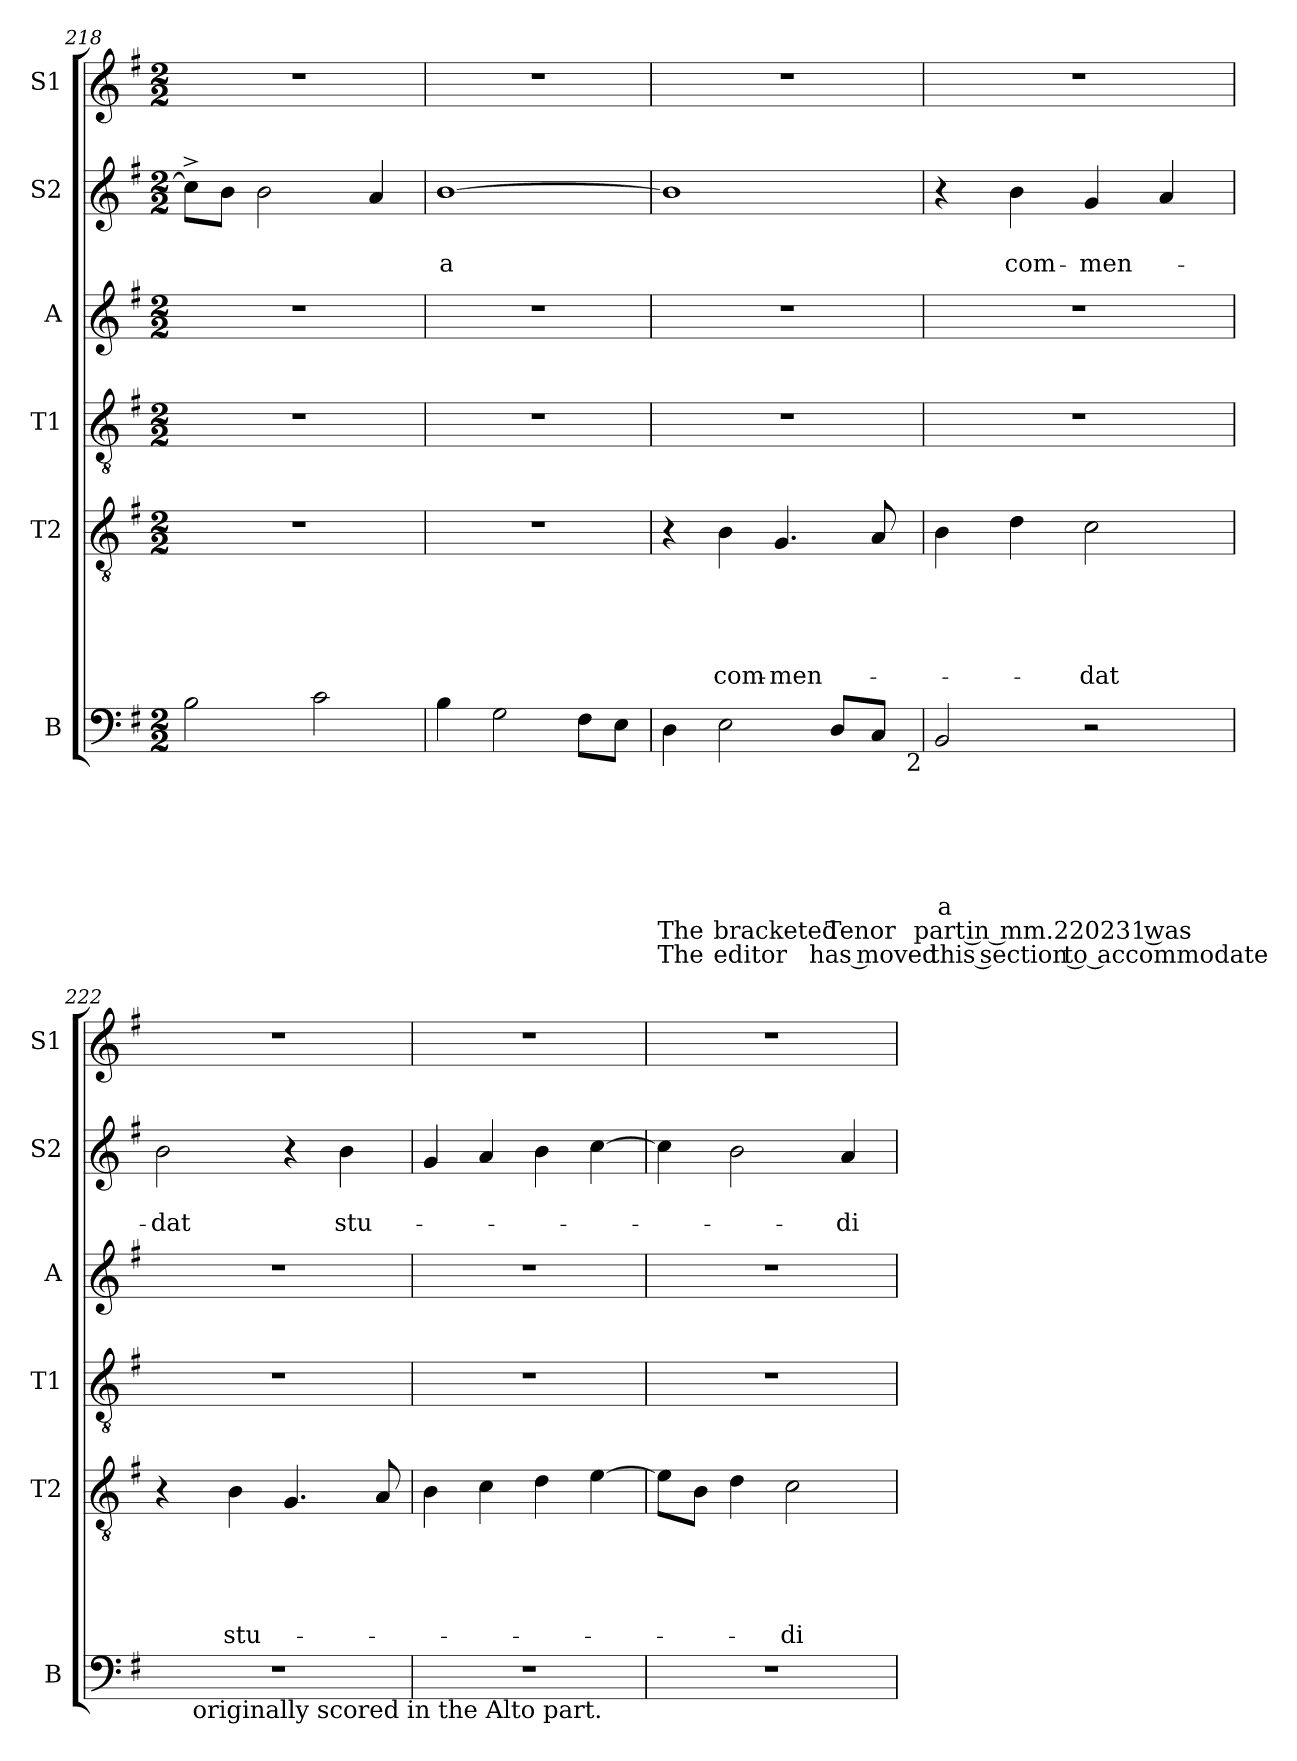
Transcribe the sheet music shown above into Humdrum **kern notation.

**kern	**text	**text	**text	**text	**text	**text	**text	**text	**kern	**text	**text	**text	**text	**text	**kern	**kern	**kern	**text	**text	**kern
*part6	*part6	*part6	*part6	*part6	*part6	*part6	*part6	*part6	*part5	*part5	*part5	*part5	*part5	*part5	*part4	*part3	*part2	*part2	*part2	*part1
*staff6	*staff6	*staff6	*staff6	*staff6	*staff6	*staff6	*staff6	*staff6	*staff5	*staff5	*staff5	*staff5	*staff5	*staff5	*staff4	*staff3	*staff2	*staff2	*staff2	*staff1
*I"B	*	*	*	*	*	*	*	*	*I"T2	*	*	*	*	*	*I"T1	*I"A	*I"S2	*	*	*I"S1
*I'B	*	*	*	*	*	*	*	*	*I'T2	*	*	*	*	*	*I'T1	*I'A	*I'S2	*	*	*I'S1
*clefF4	*	*	*	*	*	*	*	*	*clefGv2	*	*	*	*	*	*clefGv2	*clefG2	*clefG2	*	*	*clefG2
*k[f#]	*	*	*	*	*	*	*	*	*k[f#]	*	*	*	*	*	*k[f#]	*k[f#]	*k[f#]	*	*	*k[f#]
*G:	*	*	*	*	*	*	*	*	*G:	*	*	*	*	*	*G:	*G:	*G:	*	*	*G:
*M2/2	*	*	*	*	*	*	*	*	*M2/2	*	*	*	*	*	*M2/2	*M2/2	*M2/2	*	*	*M2/2
=218	=218	=218	=218	=218	=218	=218	=218	=218	=218	=218	=218	=218	=218	=218	=218	=218	=218	=218	=218	=218
2B\	.	.	.	.	.	.	.	.	1r	.	.	.	.	.	1r	1r	8cc^<\L]	.	.	1r
.	.	.	.	.	.	.	.	.	.	.	.	.	.	.	.	.	8b\J	.	.	.
.	.	.	.	.	.	.	.	.	.	.	.	.	.	.	.	.	2b\	.	.	.
2c\	.	.	.	.	.	.	.	.	.	.	.	.	.	.	.	.	.	.	.	.
.	.	.	.	.	.	.	.	.	.	.	.	.	.	.	.	.	4a/	.	.	.
=219	=219	=219	=219	=219	=219	=219	=219	=219	=219	=219	=219	=219	=219	=219	=219	=219	=219	=219	=219	=219
!	!	!	!	!	!	!	!	!	!	!	!	!	!	!	!	!	!	!	!LO:LY:b:rj	!
4B\	.	.	.	.	.	.	.	.	1r	.	.	.	.	.	1r	1r	[<1b	.	-a	1r
2G\	.	.	.	.	.	.	.	.	.	.	.	.	.	.	.	.	.	.	.	.
8F#\L	.	.	.	.	.	.	.	.	.	.	.	.	.	.	.	.	.	.	.	.
8E\J	.	.	.	.	.	.	.	.	.	.	.	.	.	.	.	.	.	.	.	.
!!LO:LB:g=z
=220	=220	=220	=220	=220	=220	=220	=220	=220	=220	=220	=220	=220	=220	=220	=220	=220	=220	=220	=220	=220
!	!	!	!	!	!	!	!LO:LY:b	!LO:LY:b	!	!	!	!	!	!	!	!	!	!	!	!
*^	*	*	*	*	*	*	*	*	*	*	*	*	*	*	*	*	*	*	*	*
4D\	2ryy	.	.	.	.	.	.	The	The	4r	.	.	.	.	.	1r	1r	1b]	.	.	1r
!	!	!	!	!	!	!	!	!LO:LY:b	!LO:LY:b	!	!	!	!	!	!LO:LY:b	!	!	!	!	!	!
2E\	.	.	.	.	.	.	.	bracketed	editor	4B\	.	.	.	.	com-	.	.	.	.	.	.
!	!	!	!	!	!	!	!	!	!	!	!	!	!	!	!LO:LY:b	!	!	!	!	!	!
.	4...ryy	.	.	.	.	.	.	.	.	4.G/	.	.	.	.	-men-	.	.	.	.	.	.
!	!	!	!	!	!	!	!	!LO:LY:b	!LO:LY:b	!	!	!	!	!	!	!	!	!	!	!	!
8D/L	.	.	.	.	.	.	.	Tenor	has moved	.	.	.	.	.	.	.	.	.	.	.	.
8C/J	.	.	.	.	.	.	.	.	.	8A/	.	.	.	.	.	.	.	.	.	.	.
!	!LO:TX:b:t=2	!	!	!	!	!	!	!	!	!	!	!	!	!	!	!	!	!	!	!	!
.	32ryy	.	.	.	.	.	.	.	.	.	.	.	.	.	.	.	.	.	.	.	.
=221	=221	=221	=221	=221	=221	=221	=221	=221	=221	=221	=221	=221	=221	=221	=221	=221	=221	=221	=221	=221	=221
!	!	!	!	!	!	!	!LO:LY:b	!LO:LY:b	!LO:LY:b	!	!	!	!	!	!	!	!	!	!	!	!
*v	*v	*	*	*	*	*	*	*	*	*	*	*	*	*	*	*	*	*	*	*	*
2BB/	.	.	.	.	.	-a	part in mm.220­231 was	this section to accommodate	4B\	.	.	.	.	.	1r	1r	4r	.	.	1r
!	!	!	!	!	!	!	!	!	!	!	!	!	!	!	!	!	!	!	!LO:LY:b	!
.	.	.	.	.	.	.	.	.	4d\	.	.	.	.	.	.	.	4b\	.	com-	.
!	!	!	!	!	!	!	!	!	!	!	!	!	!	!LO:LY:b	!	!	!	!	!LO:LY:b	!
2r	.	.	.	.	.	.	.	.	2c\	.	.	.	.	-dat	.	.	4g/	.	-men-	.
.	.	.	.	.	.	.	.	.	.	.	.	.	.	.	.	.	4a/	.	.	.
=222	=222	=222	=222	=222	=222	=222	=222	=222	=222	=222	=222	=222	=222	=222	=222	=222	=222	=222	=222	=222
!	!	!	!	!	!	!	!	!	!	!	!	!	!	!	!	!	!	!	!LO:LY:b	!
*^	*	*	*	*	*	*	*	*	*	*	*	*	*	*	*	*	*	*	*	*
1r	8ryy	.	.	.	.	.	.	.	.	4r	.	.	.	.	.	1r	1r	2b\	.	-dat	1r
!	!LO:TX:b:t=originally scored in the Alto part.	!	!	!	!	!	!	!	!	!	!	!	!	!	!	!	!	!	!	!	!
.	2..ryy	.	.	.	.	.	.	.	.	.	.	.	.	.	.	.	.	.	.	.	.
!	!	!	!	!	!	!	!	!	!	!	!	!	!	!	!LO:LY:b	!	!	!	!	!	!
.	.	.	.	.	.	.	.	.	.	4B\	.	.	.	.	stu-	.	.	.	.	.	.
.	.	.	.	.	.	.	.	.	.	4.G/	.	.	.	.	.	.	.	4r	.	.	.
!	!	!	!	!	!	!	!	!	!	!	!	!	!	!	!	!	!	!	!	!LO:LY:b	!
.	.	.	.	.	.	.	.	.	.	.	.	.	.	.	.	.	.	4b\	.	stu-	.
.	.	.	.	.	.	.	.	.	.	8A/	.	.	.	.	.	.	.	.	.	.	.
*v	*v	*	*	*	*	*	*	*	*	*	*	*	*	*	*	*	*	*	*	*	*
=223	=223	=223	=223	=223	=223	=223	=223	=223	=223	=223	=223	=223	=223	=223	=223	=223	=223	=223	=223	=223
1r	.	.	.	.	.	.	.	.	4B\	.	.	.	.	.	1r	1r	4g/	.	.	1r
.	.	.	.	.	.	.	.	.	4c\	.	.	.	.	.	.	.	4a/	.	.	.
.	.	.	.	.	.	.	.	.	4d\	.	.	.	.	.	.	.	4b\	.	.	.
.	.	.	.	.	.	.	.	.	[>4e\	.	.	.	.	.	.	.	[>4cc\	.	.	.
=224	=224	=224	=224	=224	=224	=224	=224	=224	=224	=224	=224	=224	=224	=224	=224	=224	=224	=224	=224	=224
1r	.	.	.	.	.	.	.	.	8e\L]	.	.	.	.	.	1r	1r	4cc\]	.	.	1r
.	.	.	.	.	.	.	.	.	8B\J	.	.	.	.	.	.	.	.	.	.	.
.	.	.	.	.	.	.	.	.	4d\	.	.	.	.	.	.	.	2b\	.	.	.
!	!	!	!	!	!	!	!	!	!	!	!	!	!	!LO:LY:b	!	!	!	!	!	!
.	.	.	.	.	.	.	.	.	2c\	.	.	.	.	-di-	.	.	.	.	.	.
!	!	!	!	!	!	!	!	!	!	!	!	!	!	!	!	!	!	!	!LO:LY:b	!
.	.	.	.	.	.	.	.	.	.	.	.	.	.	.	.	.	4a/	.	-di-	.
=	=	=	=	=	=	=	=	=	=	=	=	=	=	=	=	=	=	=	=	=
*-	*-	*-	*-	*-	*-	*-	*-	*-	*-	*-	*-	*-	*-	*-	*-	*-	*-	*-	*-	*-
